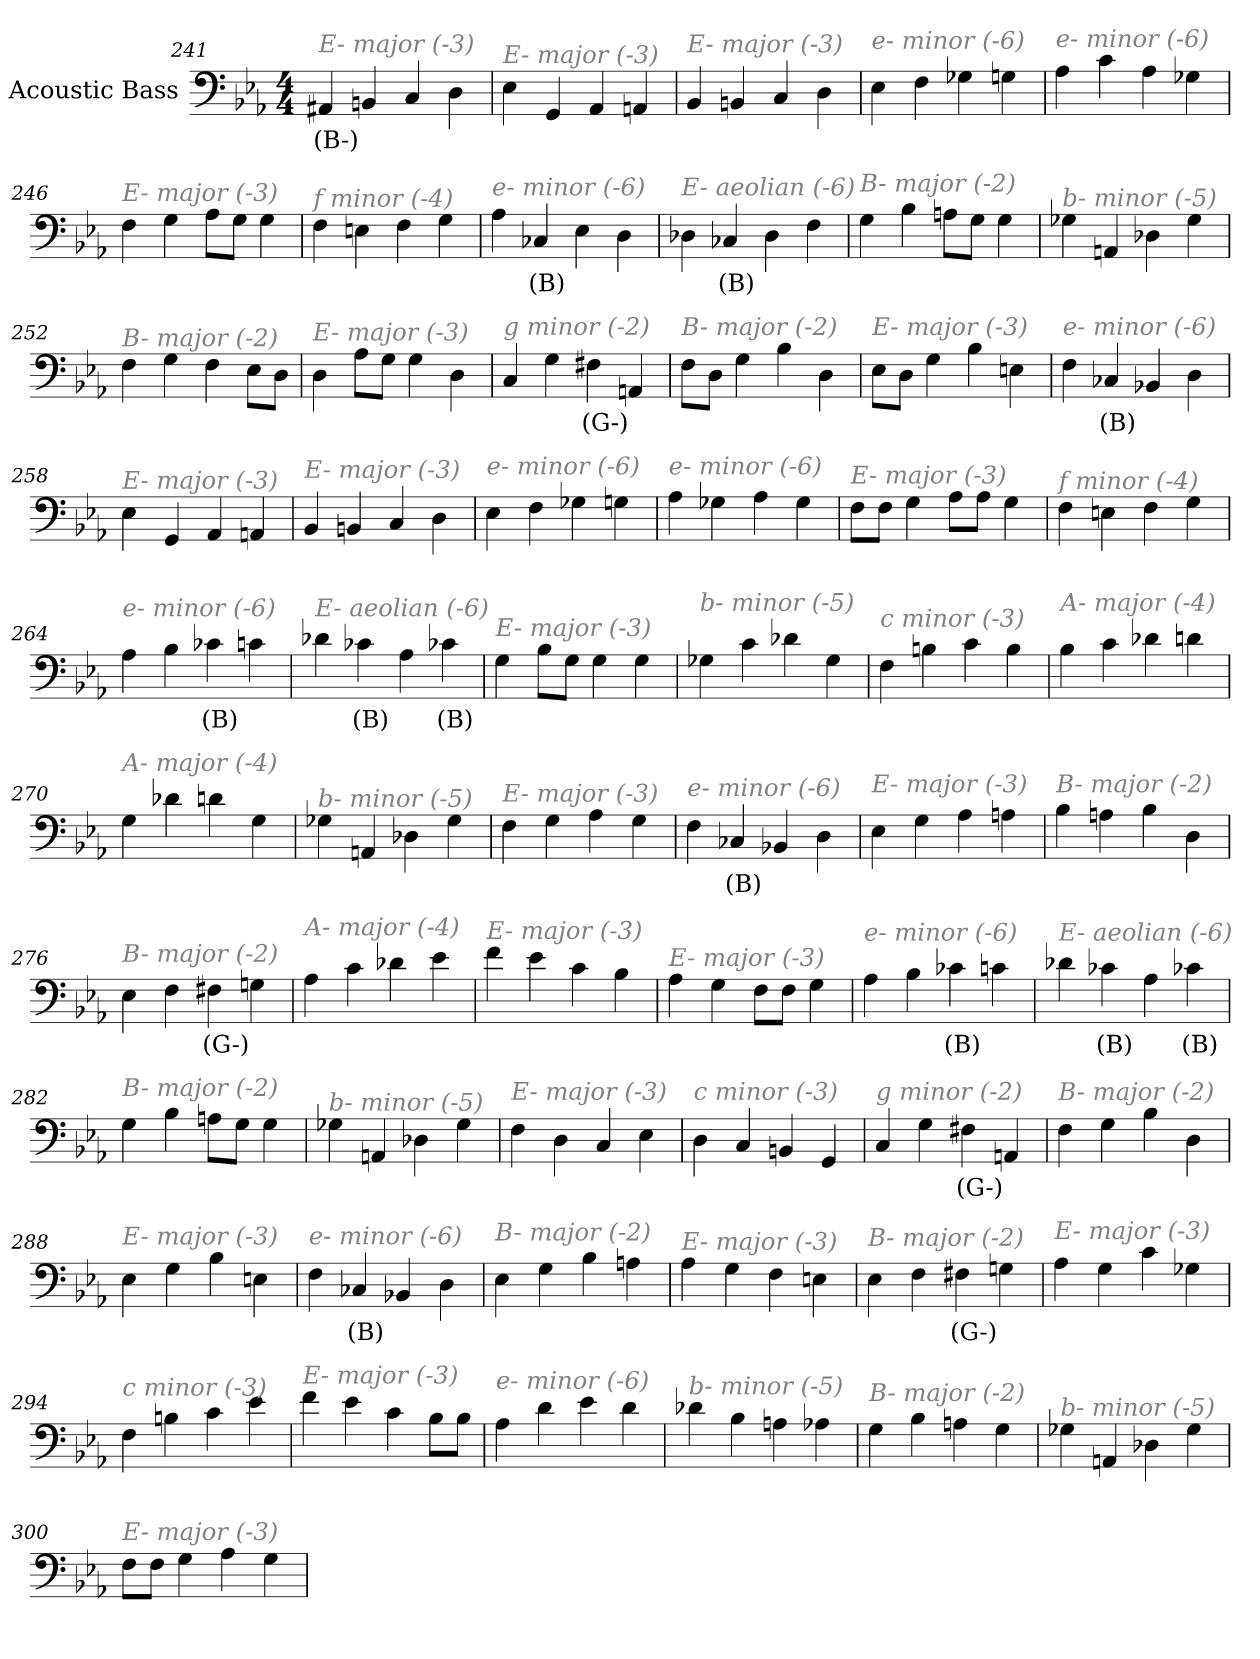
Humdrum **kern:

**kern	**text
*part1	*part1
*staff1	*staff1
*I"Acoustic Bass	*
*clefF4	*
*ITrd7c12	*
*k[b-e-a-]	*
*E-:	*
*M4/4	*
=241	=241
!LO:TX:i:color=#808080:t=E- major (-3)	!
4AAA#Xi	(B-)
4BBBn	.
4CC	.
4DD	.
=242	=242
!LO:TX:i:color=#808080:t=E- major (-3)	!
4EE-	.
4GGG	.
4AAA-	.
4AAAn	.
=243	=243
!LO:TX:i:color=#808080:t=E- major (-3)	!
4BBB-	.
4BBBn	.
4CC	.
4DD	.
=244	=244
!LO:TX:i:color=#808080:t=e- minor (-6)	!
4EE-	.
4FF	.
4GG-X	.
4GGn	.
=245	=245
!LO:TX:i:color=#808080:t=e- minor (-6)	!
4AA-	.
4C	.
4AA-	.
4GG-X	.
=246	=246
!LO:TX:i:color=#808080:t=E- major (-3)	!
4FF	.
4GG	.
8AA-L	.
8GGJ	.
4GG	.
=247	=247
!LO:TX:i:color=#808080:t=f minor (-4)	!
4FF	.
4EEn	.
4FF	.
4GG	.
=248	=248
!LO:TX:i:color=#808080:t=e- minor (-6)	!
4AA-	.
4CC-Xj	(B)
4EE-	.
4DD	.
=249	=249
!LO:TX:i:color=#808080:t=E- aeolian (-6)	!
4DD-X	.
4CC-Xj	(B)
4DD-	.
4FF	.
=250	=250
!LO:TX:i:color=#808080:t=B- major (-2)	!
4GG	.
4BB-	.
8AAnL	.
8GGJ	.
4GG	.
=251	=251
!LO:TX:i:color=#808080:t=b- minor (-5)	!
4GG-X	.
4AAAn	.
4DD-X	.
4GG-	.
=252	=252
!LO:TX:i:color=#808080:t=B- major (-2)	!
4FF	.
4GG	.
4FF	.
8EE-L	.
8DDJ	.
=253	=253
!LO:TX:i:color=#808080:t=E- major (-3)	!
4DD	.
8AA-L	.
8GGJ	.
4GG	.
4DD	.
=254	=254
!LO:TX:i:color=#808080:t=g minor (-2)	!
4CC	.
4GG	.
4FF#Xj	(G-)
4AAAn	.
=255	=255
!LO:TX:i:color=#808080:t=B- major (-2)	!
8FFL	.
8DDJ	.
4GG	.
4BB-	.
4DD	.
=256	=256
!LO:TX:i:color=#808080:t=E- major (-3)	!
8EE-L	.
8DDJ	.
4GG	.
4BB-	.
4EEn	.
=257	=257
!LO:TX:i:color=#808080:t=e- minor (-6)	!
4FF	.
4CC-Xj	(B)
4BBB-X	.
4DD	.
=258	=258
!LO:TX:i:color=#808080:t=E- major (-3)	!
4EE-	.
4GGG	.
4AAA-	.
4AAAn	.
=259	=259
!LO:TX:i:color=#808080:t=E- major (-3)	!
4BBB-	.
4BBBn	.
4CC	.
4DD	.
=260	=260
!LO:TX:i:color=#808080:t=e- minor (-6)	!
4EE-	.
4FF	.
4GG-X	.
4GGn	.
=261	=261
!LO:TX:i:color=#808080:t=e- minor (-6)	!
4AA-	.
4GG-X	.
4AA-	.
4GG-	.
=262	=262
!LO:TX:i:color=#808080:t=E- major (-3)	!
8FFL	.
8FFJ	.
4GG	.
8AA-L	.
8AA-J	.
4GG	.
=263	=263
!LO:TX:i:color=#808080:t=f minor (-4)	!
4FF	.
4EEn	.
4FF	.
4GG	.
=264	=264
!LO:TX:i:color=#808080:t=e- minor (-6)	!
4AA-	.
4BB-	.
4C-Xj	(B)
4C	.
=265	=265
!LO:TX:i:color=#808080:t=E- aeolian (-6)	!
4D-X	.
4C-Xj	(B)
4AA-	.
4C-Xj	(B)
=266	=266
!LO:TX:i:color=#808080:t=E- major (-3)	!
4GG	.
8BB-L	.
8GGJ	.
4GG	.
4GG	.
=267	=267
!LO:TX:i:color=#808080:t=b- minor (-5)	!
4GG-X	.
4C	.
4D-X	.
4GG-	.
=268	=268
!LO:TX:i:color=#808080:t=c minor (-3)	!
4FF	.
4BBn	.
4C	.
4BB	.
=269	=269
!LO:TX:i:color=#808080:t=A- major (-4)	!
4BB-	.
4C	.
4D-X	.
4Dn	.
=270	=270
!LO:TX:i:color=#808080:t=A- major (-4)	!
4GG	.
4D-X	.
4Dn	.
4GG	.
=271	=271
!LO:TX:i:color=#808080:t=b- minor (-5)	!
4GG-X	.
4AAAn	.
4DD-X	.
4GG-	.
=272	=272
!LO:TX:i:color=#808080:t=E- major (-3)	!
4FF	.
4GG	.
4AA-	.
4GG	.
=273	=273
!LO:TX:i:color=#808080:t=e- minor (-6)	!
4FF	.
4CC-Xj	(B)
4BBB-X	.
4DD	.
=274	=274
!LO:TX:i:color=#808080:t=E- major (-3)	!
4EE-	.
4GG	.
4AA-	.
4AAn	.
=275	=275
!LO:TX:i:color=#808080:t=B- major (-2)	!
4BB-	.
4AAn	.
4BB-	.
4DD	.
=276	=276
!LO:TX:i:color=#808080:t=B- major (-2)	!
4EE-	.
4FF	.
4FF#Xj	(G-)
4GGn	.
=277	=277
!LO:TX:i:color=#808080:t=A- major (-4)	!
4AA-	.
4C	.
4D-X	.
4E-	.
=278	=278
!LO:TX:i:color=#808080:t=E- major (-3)	!
4F	.
4E-	.
4C	.
4BB-	.
=279	=279
!LO:TX:i:color=#808080:t=E- major (-3)	!
4AA-	.
4GG	.
8FFL	.
8FFJ	.
4GG	.
=280	=280
!LO:TX:i:color=#808080:t=e- minor (-6)	!
4AA-	.
4BB-	.
4C-Xj	(B)
4C	.
=281	=281
!LO:TX:i:color=#808080:t=E- aeolian (-6)	!
4D-X	.
4C-Xj	(B)
4AA-	.
4C-Xj	(B)
=282	=282
!LO:TX:i:color=#808080:t=B- major (-2)	!
4GG	.
4BB-	.
8AAnL	.
8GGJ	.
4GG	.
=283	=283
!LO:TX:i:color=#808080:t=b- minor (-5)	!
4GG-X	.
4AAAn	.
4DD-X	.
4GG-	.
=284	=284
!LO:TX:i:color=#808080:t=E- major (-3)	!
4FF	.
4DD	.
4CC	.
4EE-	.
=285	=285
!LO:TX:i:color=#808080:t=c minor (-3)	!
4DD	.
4CC	.
4BBBn	.
4GGG	.
=286	=286
!LO:TX:i:color=#808080:t=g minor (-2)	!
4CC	.
4GG	.
4FF#Xj	(G-)
4AAAn	.
=287	=287
!LO:TX:i:color=#808080:t=B- major (-2)	!
4FF	.
4GG	.
4BB-	.
4DD	.
=288	=288
!LO:TX:i:color=#808080:t=E- major (-3)	!
4EE-	.
4GG	.
4BB-	.
4EEn	.
=289	=289
!LO:TX:i:color=#808080:t=e- minor (-6)	!
4FF	.
4CC-Xj	(B)
4BBB-X	.
4DD	.
=290	=290
!LO:TX:i:color=#808080:t=B- major (-2)	!
4EE-	.
4GG	.
4BB-	.
4AAn	.
=291	=291
!LO:TX:i:color=#808080:t=E- major (-3)	!
4AA-	.
4GG	.
4FF	.
4EEn	.
=292	=292
!LO:TX:i:color=#808080:t=B- major (-2)	!
4EE-	.
4FF	.
4FF#Xj	(G-)
4GGn	.
=293	=293
!LO:TX:i:color=#808080:t=E- major (-3)	!
4AA-	.
4GG	.
4C	.
4GG-X	.
=294	=294
!LO:TX:i:color=#808080:t=c minor (-3)	!
4FF	.
4BBn	.
4C	.
4E-	.
=295	=295
!LO:TX:i:color=#808080:t=E- major (-3)	!
4F	.
4E-	.
4C	.
8BB-L	.
8BB-J	.
=296	=296
!LO:TX:i:color=#808080:t=e- minor (-6)	!
4AA-	.
4D	.
4E-	.
4D	.
=297	=297
!LO:TX:i:color=#808080:t=b- minor (-5)	!
4D-X	.
4BB-	.
4AAn	.
4AA-X	.
=298	=298
!LO:TX:i:color=#808080:t=B- major (-2)	!
4GG	.
4BB-	.
4AAn	.
4GG	.
=299	=299
!LO:TX:i:color=#808080:t=b- minor (-5)	!
4GG-X	.
4AAAn	.
4DD-X	.
4GG-	.
=300	=300
!LO:TX:i:color=#808080:t=E- major (-3)	!
8FFL	.
8FFJ	.
4GG	.
4AA-	.
4GG	.
=	=
*-	*-
